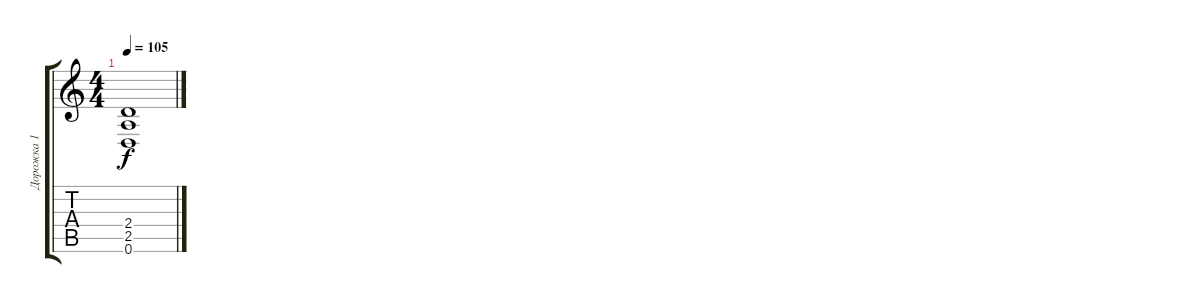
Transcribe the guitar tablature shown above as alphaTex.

\track ("Дорожка 1" "Дорожка 1") {instrument distortionguitar}
\staff {score tabs}
\tuning (D4 A3 F3 C3 G2 D2) {hide}
\ts (4 4)
\tempo 105
\clef g2
\ks c
(2.4 2.5 0.6).1{dy f}
